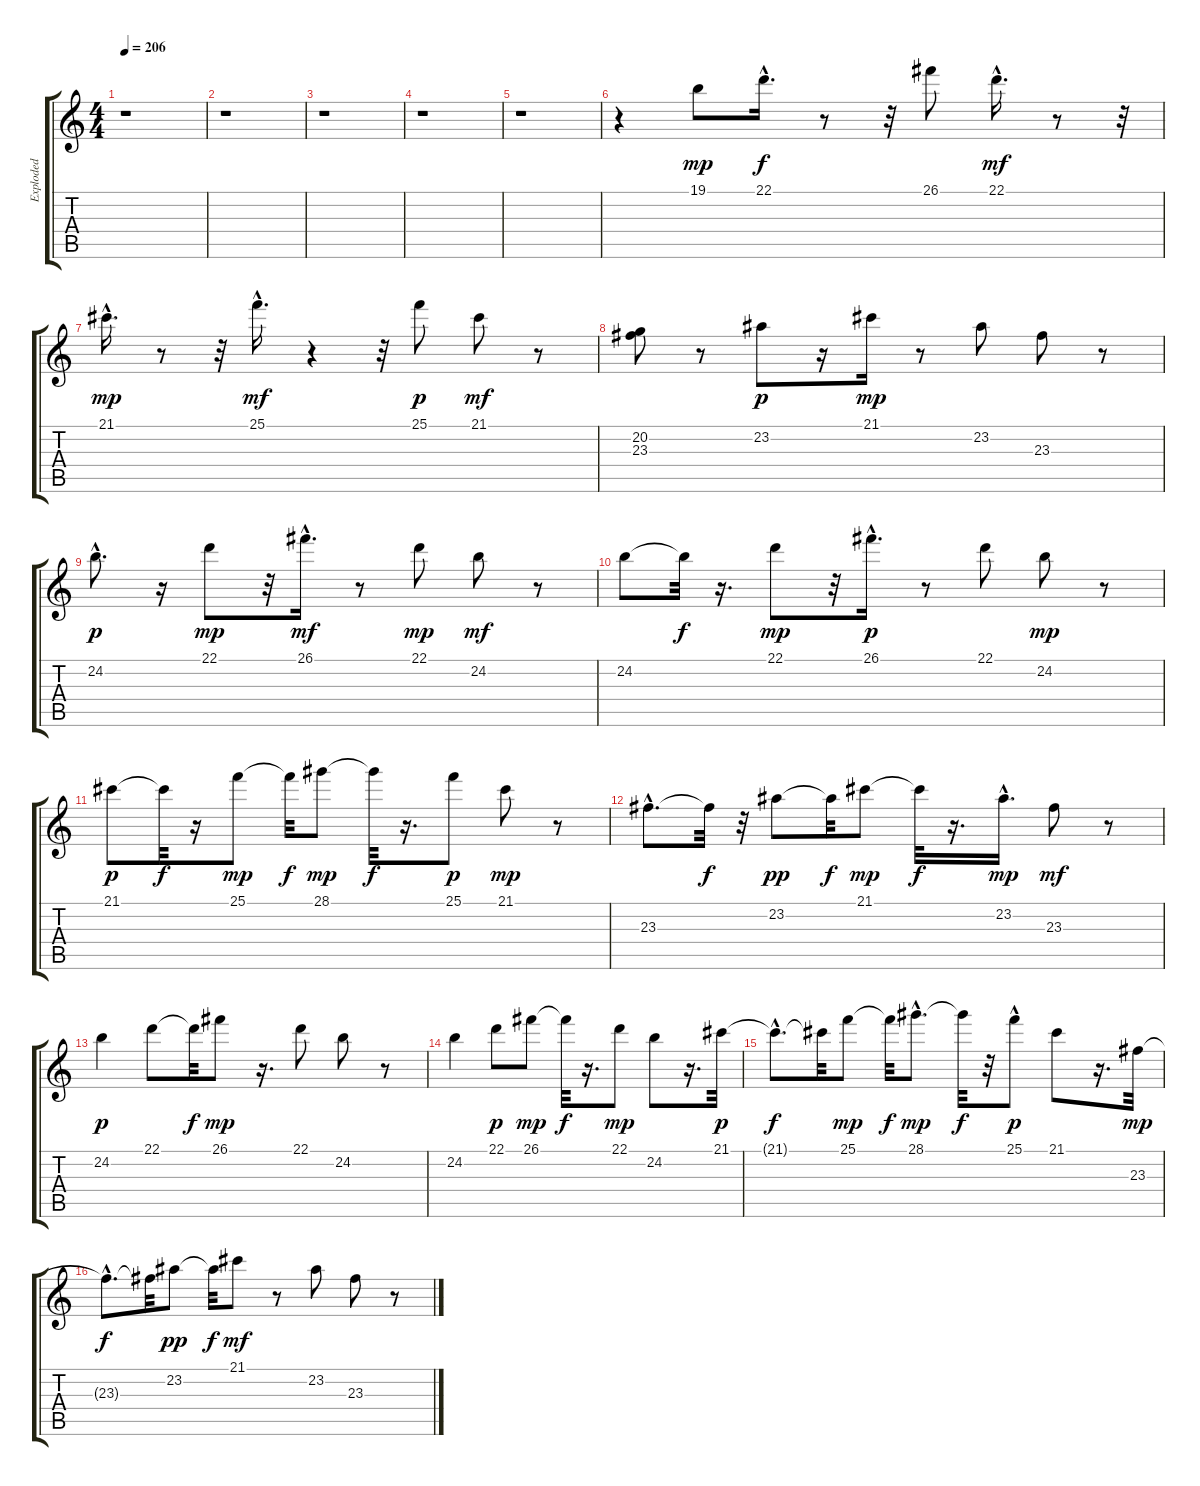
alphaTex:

\track ("Exploded" "Exploded") {instrument vibraphone}
\staff {score tabs}
\tuning (E4 B3 G3 D3 A2 E2) {hide}
\ts (4 4)
\tempo 206
\clef g2
\ks c
r.1{dy fff} |
r.1 |
r.1 |
r.1 |
r.1 |
r.4 19.1.8{dy mp} 22.1{hac}.16{d dy f} r.8 r.32 26.1.8 22.1{hac}.16{d dy mf} r.8 r.32 |
21.1{hac}.16{d dy mp} r.8 r.32 25.1{hac}.16{d dy mf} r.4 r.32 25.1.8{dy p} 21.1.8{dy mf} r.8 |
(20.2 23.3).8 r.8 23.2.8{dy p} r.16 21.1.16{dy mp} r.8 23.2.8 23.3.8 r.8 |
24.2{hac}.8{d dy p} r.16 22.1.8{dy mp} r.32 26.1{hac}.16{d dy mf} r.8 22.1.8{dy mp} 24.2.8{dy mf} r.8 |
24.2.8 24.2{t}.32{dy f} r.16{d} 22.1.8{dy mp} r.32 26.1{hac}.16{d dy p} r.8 22.1.8 24.2.8{dy mp} r.8 |
21.1.8{dy p} 21.1{t}.32{dy f} r.16 25.1.8{dy mp} 25.1{t}.32{dy f} 28.1.8{dy mp} 28.1{t}.32{dy f} r.16{d} 25.1.8{dy p} 21.1.8{dy mp} r.8 |
23.3{hac}.8{d} 23.3{t}.32{dy f} r.32 23.2.8{dy pp} 23.2{t}.32{dy f} 21.1.8{dy mp} 21.1{t}.32{dy f} r.16{d} 23.2{hac}.16{d dy mp} 23.3.8{dy mf} r.8 |
24.2.4{dy p} 22.1.8 22.1{t}.32{dy f} 26.1.8{dy mp} r.16{d} 22.1.8 24.2.8 r.8 |
24.2.4 22.1.8{dy p} 26.1.8{dy mp} 26.1{t}.32{dy f} r.16{d} 22.1.8{dy mp} 24.2.8 r.16{d} 21.1.32{dy p} |
21.1{hac t}.8{d dy f} 21.1{t}.32 25.1.8{dy mp} 25.1{t}.32{dy f} 28.1{hac}.8{d dy mp} 28.1{t}.32{dy f} r.32 25.1{hac}.8{dy p} 21.1.8 r.16{d} 23.3.32{dy mp} |
23.3{hac t}.8{d dy f} 23.3{t}.32 23.2.8{dy pp} 23.2{t}.32{dy f} 21.1.8{dy mf} r.8 23.2.8 23.3.8 r.8
